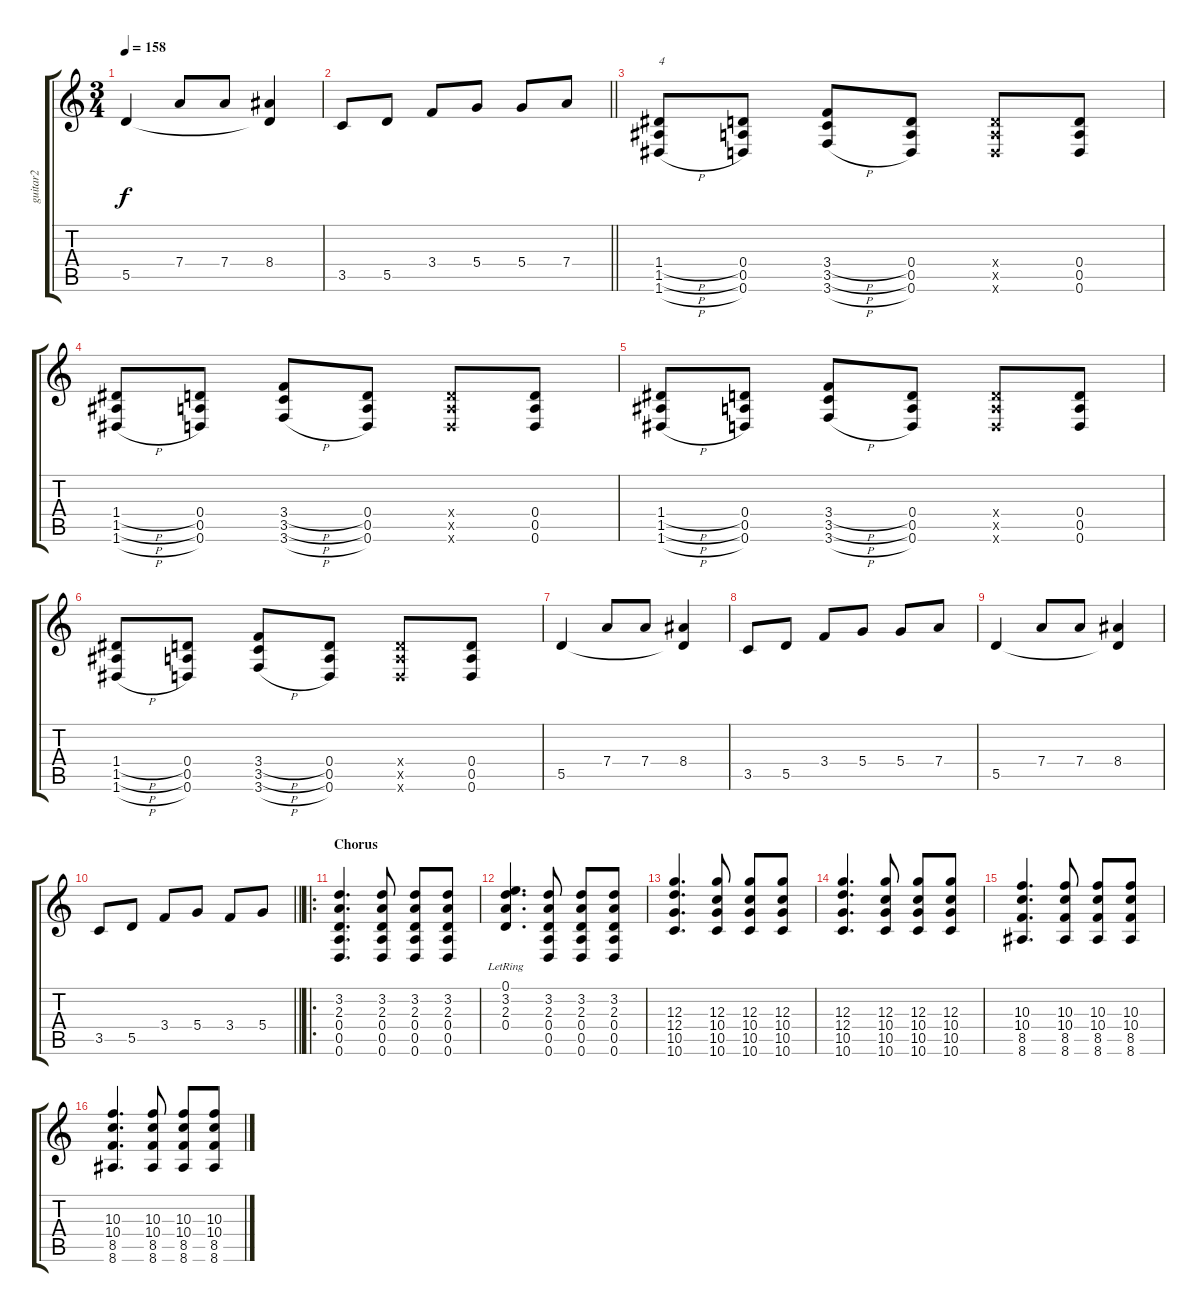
\track ("guitar2" "guitar2") {instrument distortionguitar}
\staff {score tabs}
\tuning (E4 B3 G3 D3 A2 D2) {hide}
\ts (3 4)
\tempo 158
\clef g2
\ks c
5.5.4{dy f} 7.4.8 7.4.8 (8.4 5.5{t}).4 |
\barLineRight lightlight
3.5.8 5.5.8 3.4.8 5.4.8 5.4.8 7.4.8 |
(1.4{h} 1.5{h} 1.6{h}).8{txt "4"} (0.4 0.5 0.6).8 (3.4{h} 3.5{h} 3.6{h}).8 (0.4 0.5 0.6).8 (0.4{x} 0.5{x} 0.6{x}).8 (0.4 0.5 0.6).8 |
(1.4{h} 1.5{h} 1.6{h}).8 (0.4 0.5 0.6).8 (3.4{h} 3.5{h} 3.6{h}).8 (0.4 0.5 0.6).8 (0.4{x} 0.5{x} 0.6{x}).8 (0.4 0.5 0.6).8 |
(1.4{h} 1.5{h} 1.6{h}).8 (0.4 0.5 0.6).8 (3.4{h} 3.5{h} 3.6{h}).8 (0.4 0.5 0.6).8 (0.4{x} 0.5{x} 0.6{x}).8 (0.4 0.5 0.6).8 |
(1.4{h} 1.5{h} 1.6{h}).8 (0.4 0.5 0.6).8 (3.4{h} 3.5{h} 3.6{h}).8 (0.4 0.5 0.6).8 (0.4{x} 0.5{x} 0.6{x}).8 (0.4 0.5 0.6).8 |
5.5.4 7.4.8 7.4.8 (8.4 5.5{t}).4 |
3.5.8 5.5.8 3.4.8 5.4.8 5.4.8 7.4.8 |
5.5.4 7.4.8 7.4.8 (8.4 5.5{t}).4 |
\barLineRight lightlight
3.5.8 5.5.8 3.4.8 5.4.8 3.4.8 5.4.8 |
\ro
\section ("" "Chorus")
(3.2 2.3 0.4 0.5 0.6).4{d} (3.2 2.3 0.4 0.5 0.6).8 (3.2 2.3 0.4 0.5 0.6).8 (3.2 2.3 0.4 0.5 0.6).8 |
(0.1{lr} 3.2{lr} 2.3{lr} 0.4{lr}).4{d} (3.2 2.3 0.4 0.5 0.6).8 (3.2 2.3 0.4 0.5 0.6).8 (3.2 2.3 0.4 0.5 0.6).8 |
(12.3 12.4 10.5 10.6).4{d} (12.3 10.4 10.5 10.6).8 (12.3 10.4 10.5 10.6).8 (12.3 10.4 10.5 10.6).8 |
(12.3 12.4 10.5 10.6).4{d} (12.3 10.4 10.5 10.6).8 (12.3 10.4 10.5 10.6).8 (12.3 10.4 10.5 10.6).8 |
(10.3 10.4 8.5 8.6).4{d} (10.3 10.4 8.5 8.6).8 (10.3 10.4 8.5 8.6).8 (10.3 10.4 8.5 8.6).8 |
(10.3 10.4 8.5 8.6).4{d} (10.3 10.4 8.5 8.6).8 (10.3 10.4 8.5 8.6).8 (10.3 10.4 8.5 8.6).8
